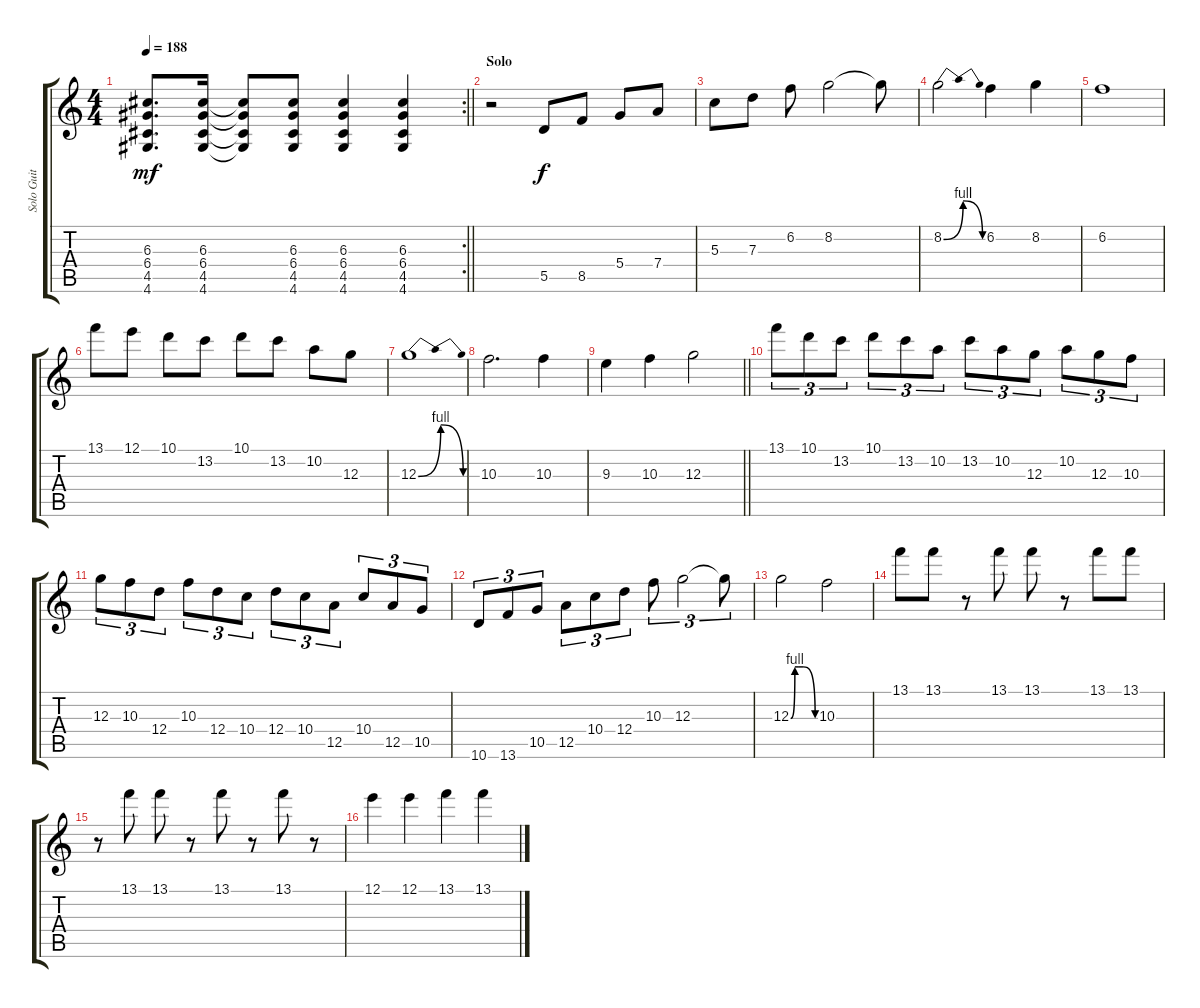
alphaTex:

\track ("Solo Guit" "Solo Guit") {instrument distortionguitar}
\staff {score tabs}
\tuning (E4 B3 G3 D3 A2 E2) {hide}
\rc 2
\ts (4 4)
\tempo 188
\clef g2
\barLineRight lightlight
\ks c
(6.3 6.4 4.5 4.6).8{d dy mf} (6.3 6.4 4.5 4.6).16 (6.3{t} 6.4{t} 4.5{t} 4.6{t}).8 (6.3 6.4 4.5 4.6).8 (6.3 6.4 4.5 4.6).4 (6.3 6.4 4.5 4.6).4 |
\section ("" "Solo")
r.2 5.5.8{dy f} 8.5.8 5.4.8 7.4.8 |
5.3.8 7.3.8 6.2.8 8.2.2 8.2{t}.8 |
8.2{be (bendrelease 0 0 15 4 30 4 60 0)}.2 6.2.4 8.2.4 |
6.2.1 |
13.1.8 12.1.8 10.1.8 13.2.8 10.1.8 13.2.8 10.2.8 12.3.8 |
12.3{be (bendrelease 0 0 15 4 30 4 60 0)}.1 |
10.3.2{d} 10.3.4 |
\barLineRight lightlight
9.3.4 10.3.4 12.3.2 |
13.1.8{tu (3 2)} 10.1.8{tu (3 2)} 13.2.8{tu (3 2)} 10.1.8{tu (3 2)} 13.2.8{tu (3 2)} 10.2.8{tu (3 2)} 13.2.8{tu (3 2)} 10.2.8{tu (3 2)} 12.3.8{tu (3 2)} 10.2.8{tu (3 2)} 12.3.8{tu (3 2)} 10.3.8{tu (3 2)} |
12.3.8{tu (3 2)} 10.3.8{tu (3 2)} 12.4.8{tu (3 2)} 10.3.8{tu (3 2)} 12.4.8{tu (3 2)} 10.4.8{tu (3 2)} 12.4.8{tu (3 2)} 10.4.8{tu (3 2)} 12.5.8{tu (3 2)} 10.4.8{tu (3 2)} 12.5.8{tu (3 2)} 10.5.8{tu (3 2)} |
10.6.8{tu (3 2)} 13.6.8{tu (3 2)} 10.5.8{tu (3 2)} 12.5.8{tu (3 2)} 10.4.8{tu (3 2)} 12.4.8{tu (3 2)} 10.3.8{tu (3 2)} 12.3.2{tu (3 2)} 12.3{t}.8{tu (3 2)} |
12.3{be (custom 0 0 10 4 20 4 30 4 60 0)}.2 10.3.2 |
13.1.8 13.1.8 r.8 13.1.8 13.1.8 r.8 13.1.8 13.1.8 |
r.8 13.1.8 13.1.8 r.8 13.1.8 r.8 13.1.8 r.8 |
12.1.4 12.1.4 13.1.4 13.1.4
